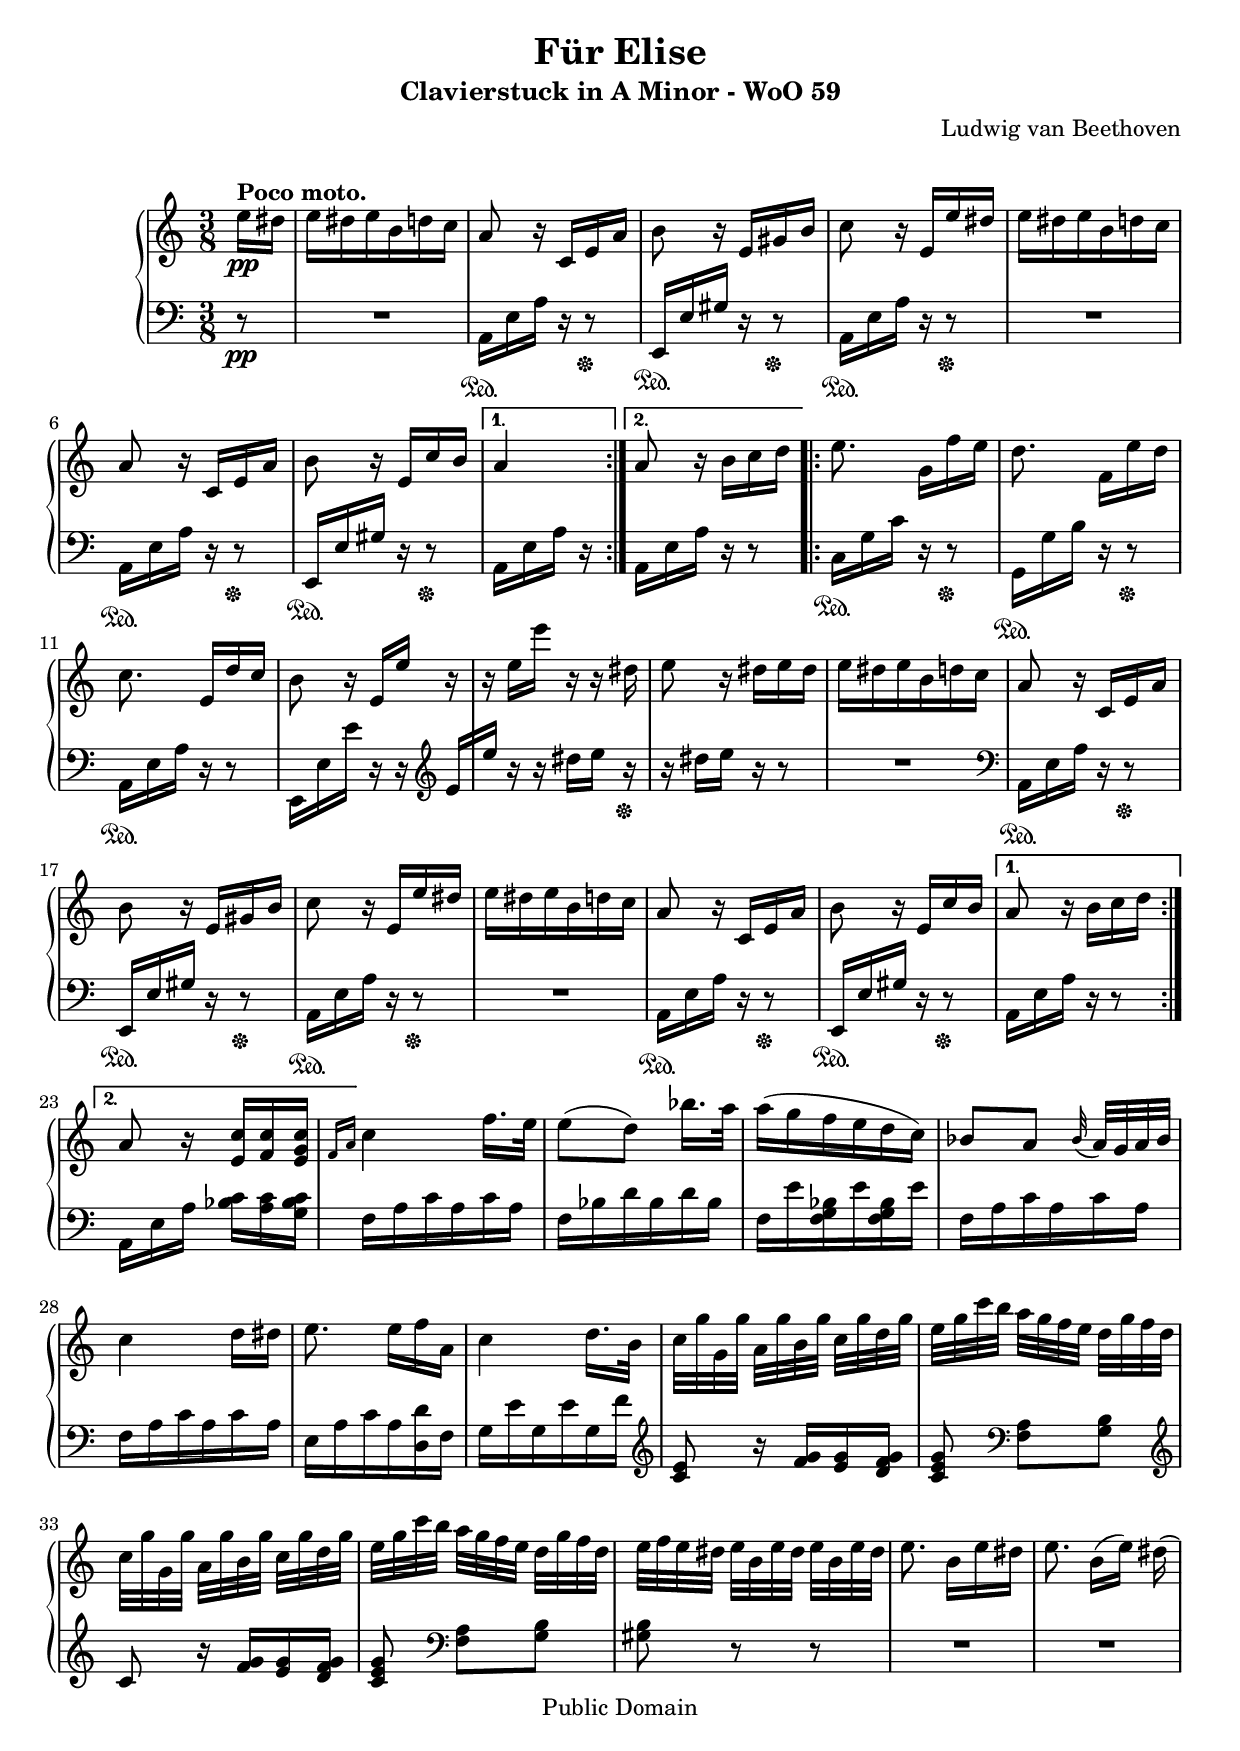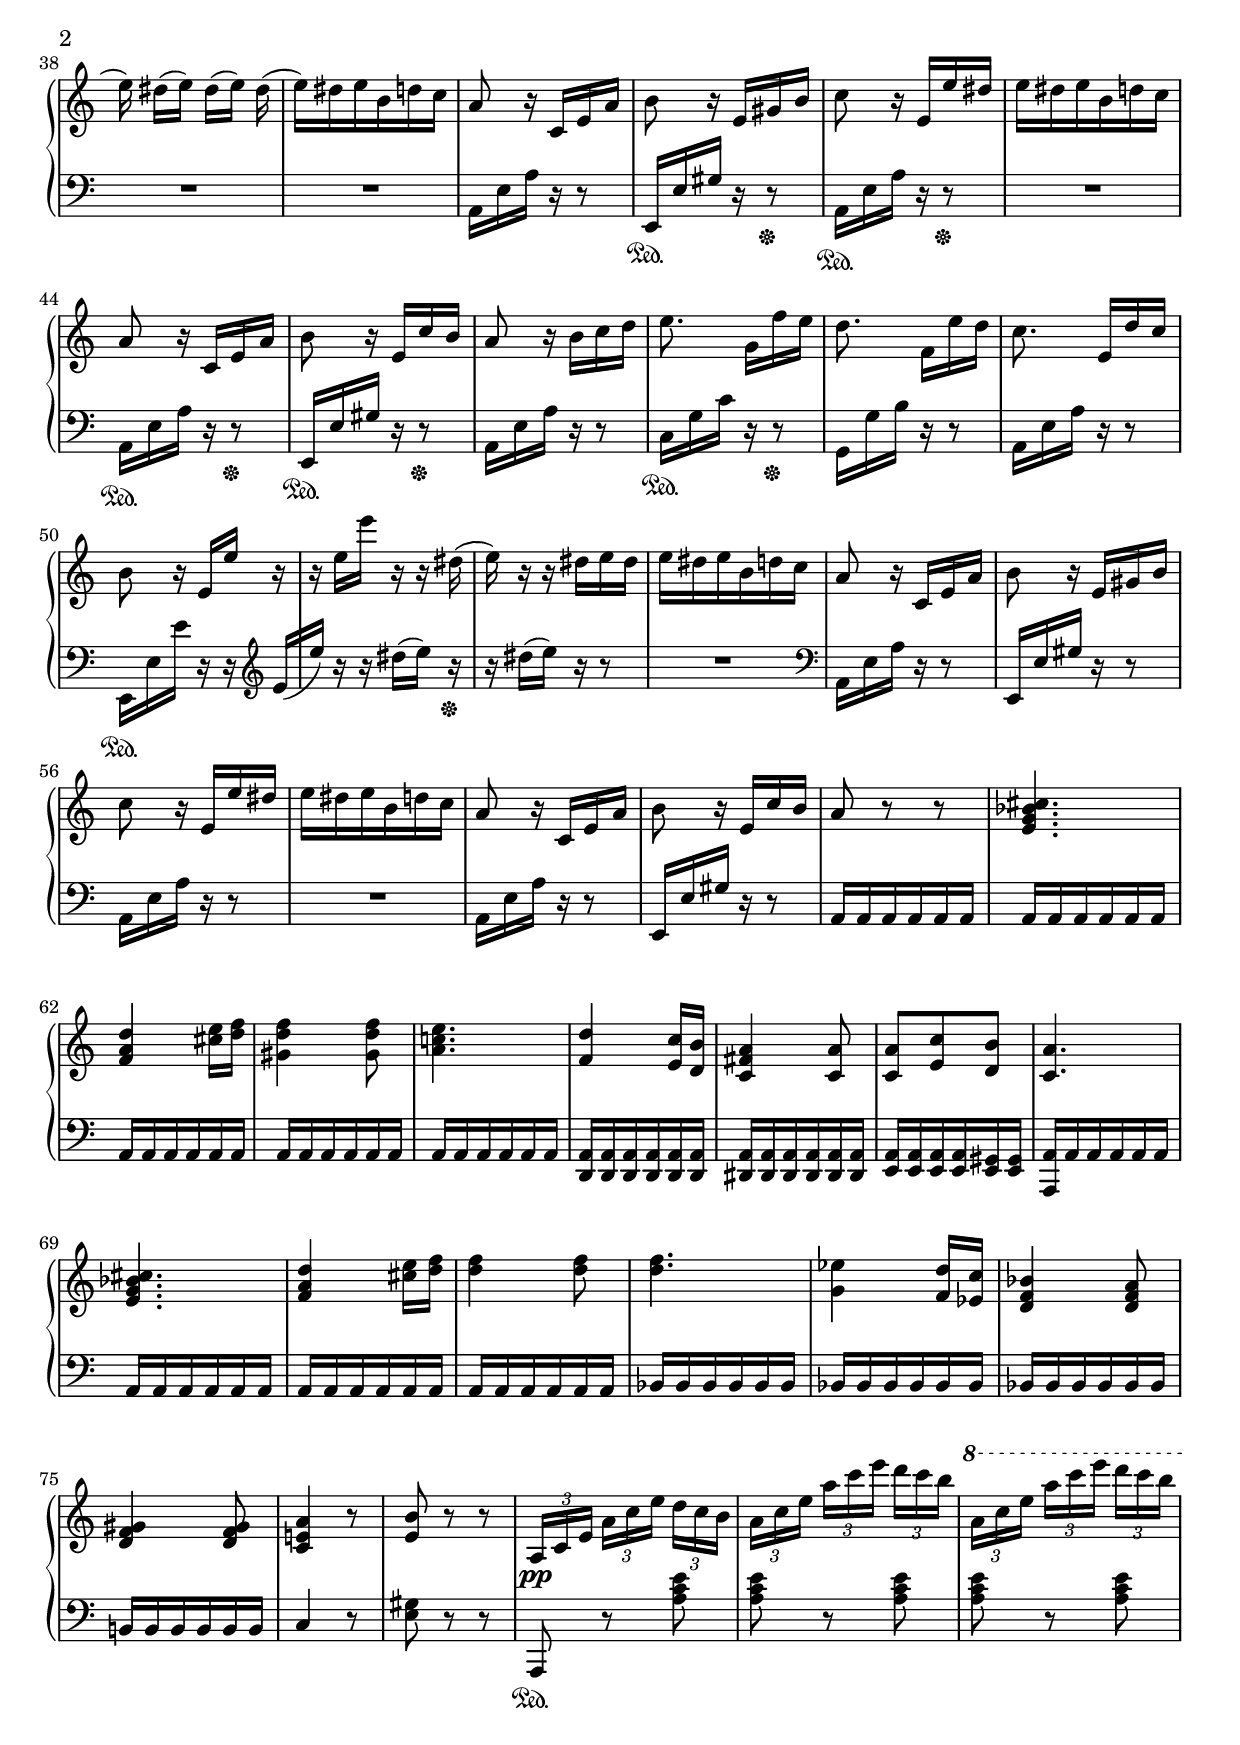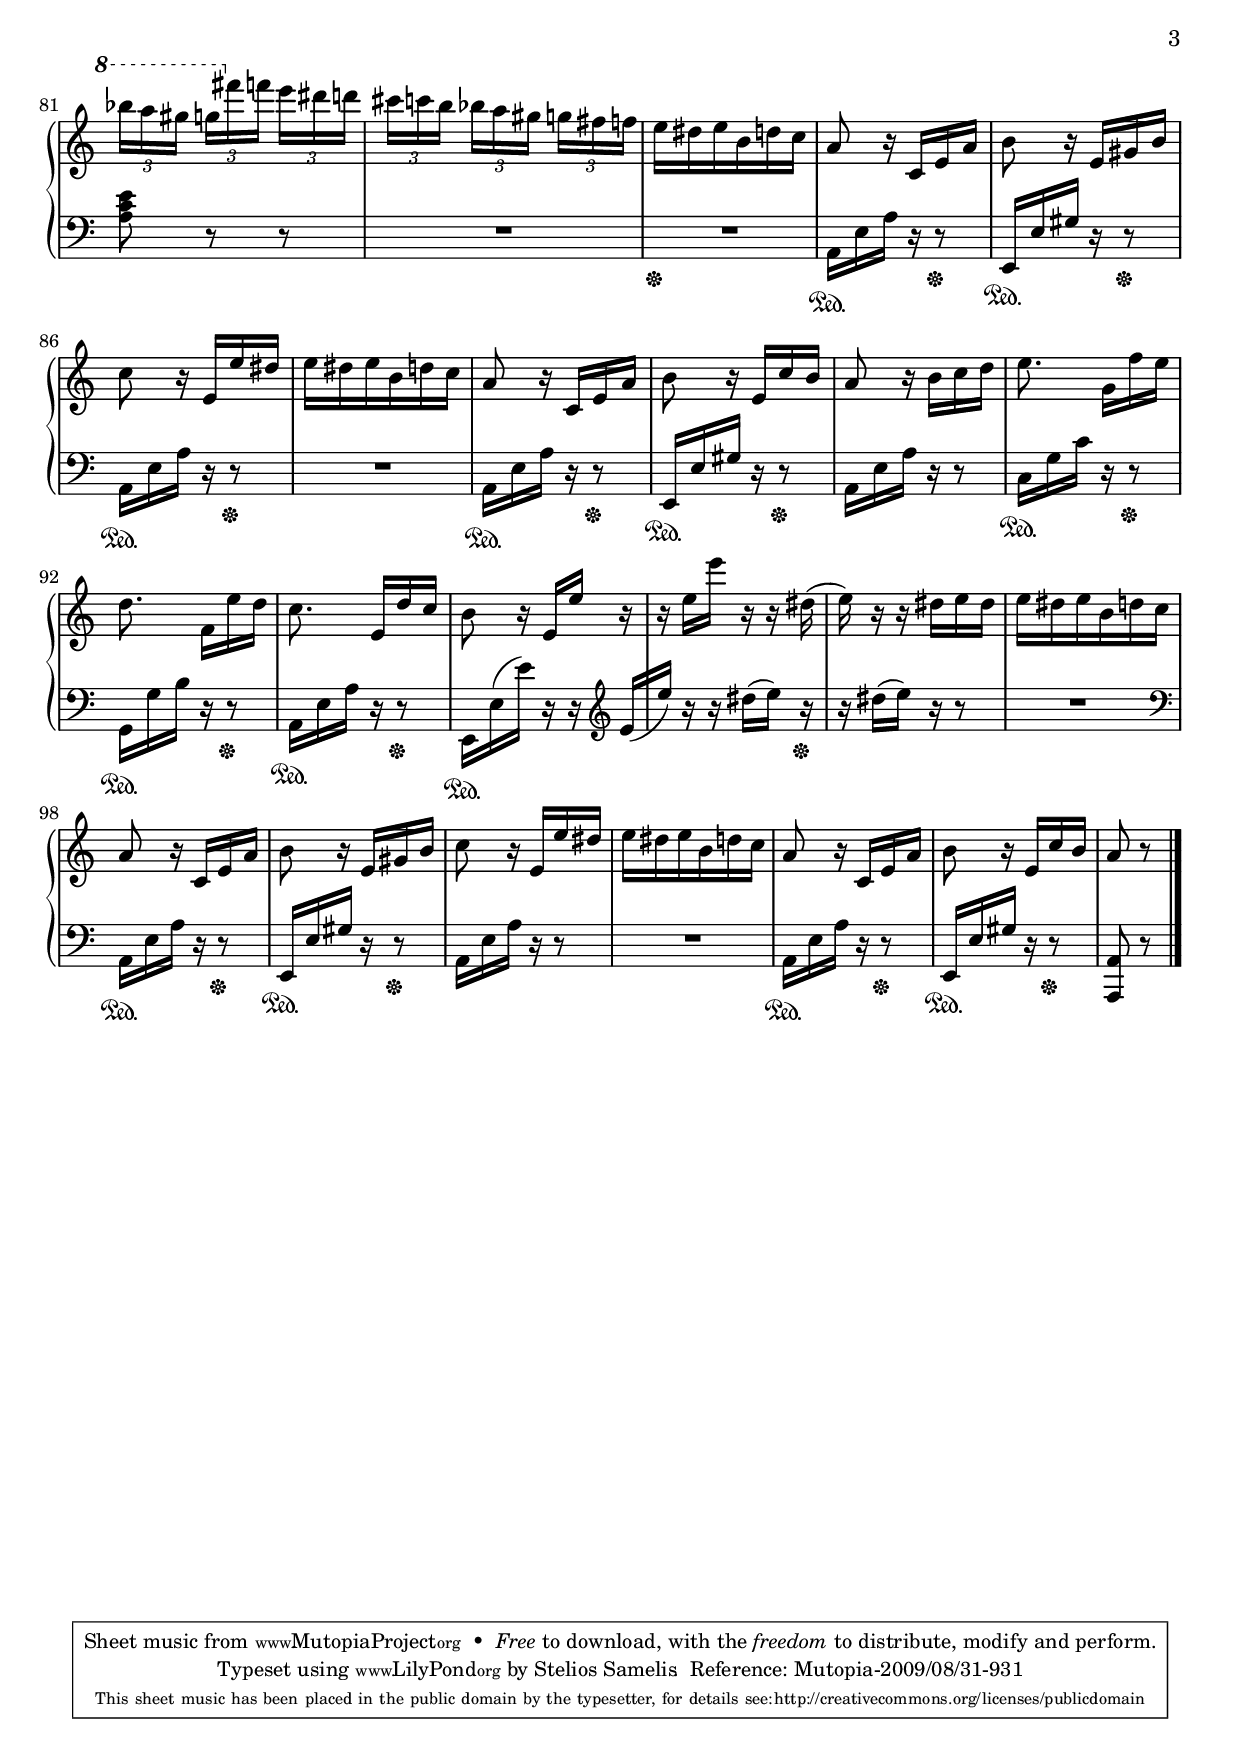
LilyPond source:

\version "2.15.40"

 \header {
  title = "Für Elise"
  subtitle = "Clavierstuck in A Minor - WoO 59"
  composer = "Ludwig van Beethoven"
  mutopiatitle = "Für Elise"
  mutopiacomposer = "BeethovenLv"
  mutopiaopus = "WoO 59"
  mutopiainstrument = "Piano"
  date = "1810"
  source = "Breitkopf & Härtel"
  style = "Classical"
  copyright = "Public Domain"
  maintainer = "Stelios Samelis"

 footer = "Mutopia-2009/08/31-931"
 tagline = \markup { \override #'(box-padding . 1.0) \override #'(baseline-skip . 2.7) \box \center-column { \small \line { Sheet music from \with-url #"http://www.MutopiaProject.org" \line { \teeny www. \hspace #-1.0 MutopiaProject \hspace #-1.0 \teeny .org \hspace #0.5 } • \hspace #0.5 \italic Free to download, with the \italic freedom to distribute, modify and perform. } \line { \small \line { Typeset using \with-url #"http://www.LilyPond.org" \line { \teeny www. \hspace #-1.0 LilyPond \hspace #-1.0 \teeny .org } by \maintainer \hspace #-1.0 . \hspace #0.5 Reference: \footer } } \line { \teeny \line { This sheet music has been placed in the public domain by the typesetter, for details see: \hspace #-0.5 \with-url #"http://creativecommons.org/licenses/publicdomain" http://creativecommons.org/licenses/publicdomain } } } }
}

\score {

 \new PianoStaff
 <<
 \new Staff = "up" {
 \clef treble
 \key a \minor
 \time 3/8
 \override Score.MetronomeMark #'transparent = ##t
 \tempo 4 = 72
 \repeat volta 2 {
 \partial 8 e''16\pp^\markup { \bold "Poco moto." } dis'' e'' dis'' e'' b' d'' c'' a'8 r16 c' e' a' b'8 r16 e' gis' b'
 c''8 r16 e' e'' dis'' e'' dis'' e'' b' d'' c'' a'8 r16 c' e' a' b'8 r16 e' c'' b' }
 \alternative { { a'4 } { a'8 \bar "" r16 b' \partial 8 c''16 d'' } }
 \repeat volta 2 {
 e''8. g'16[ f'' e''] d''8. f'16[ e'' d''] c''8. e'16[ d'' c''] b'8 r16 e'[ e''] r r e''[ e'''] r r dis''
 e''8 r16 dis'' e'' dis'' e''16 dis'' e'' b' d'' c''
 a'8 r16 c' e' a' b'8 r16 e' gis' b' c''8 r16 e' e'' dis'' e'' dis'' e'' b' d'' c'' a'8 r16 c' e' a' b'8 r16 e' c'' b' }
 \alternative { { a'8 r16 b'[ c'' d''] } { a'8 r16 <e' c''>[ <f' c''> <e' g' c''>] } }

 \grace { f'16[ a'] } c''4 f''16. e''32 e''8([ d'']) bes''16. a''32 a''16( g'' f'' e'' d'' c'')
 bes'8[ a'] \appoggiatura bes'32 a'32[ g' a' bes'] c''4 d''16[ dis''] e''8. e''16[ f'' a'] c''4 d''16. b'32
 c''32[ g'' g' g''] a'[ g'' b' g''] c''[ g'' d'' g''] e''[ g'' c''' b''] a''[ g'' f'' e''] d''[ g'' f'' d'']
 c''32[ g'' g' g''] a'[ g'' b' g''] c''[ g'' d'' g''] e''[ g'' c''' b''] a''[ g'' f'' e''] d''[ g'' f'' d'']
 e''32[ f'' e'' dis''] e''[ b' e'' dis''] e''[ b' e'' dis''] e''8. b'16[ e'' dis'']
 e''8. b'16([ e'']) dis''( e'') dis''([ e'']) dis''([ e'']) dis''( e'') dis'' e'' b' d'' c''
 a'8 r16 c' e' a' b'8 r16 e' gis' b' c''8 r16 e' e'' dis'' e'' dis'' e'' b' d'' c'' a'8 r16 c' e' a' b'8 r16 e' c'' b'
 a'8 r16 b'16 c'' d'' e''8. g'16[ f'' e''] d''8. f'16[ e'' d''] c''8. e'16[ d'' c''] b'8 r16 e'[ e''] r
 r16 e''[ e'''] r r dis''( e'') r r dis''[ e'' dis''] e'' dis'' e'' b' d'' c''
 a'8 r16 c' e' a' b'8 r16 e' gis' b' c''8 r16 e' e'' dis'' e'' dis'' e'' b' d'' c'' a'8 r16 c' e' a' b'8 r16 e' c'' b'

 a'8 r r <e' g' bes' cis''>4. <f' a' d''>4 <cis'' e''>16[ <d'' f''>] <gis' d'' f''>4 <gis' d'' f''>8 <a' c''! e''>4.
 <f' d''>4 <e' c''>16[ <d' b'>] <c' fis' a'>4 <c' a'>8 <c' a'>8[ <e' c''> <d' b'>] <c' a'>4.
 <e' g' bes' cis''>4. <f' a' d''>4 <cis'' e''>16[ <d'' f''>] <d'' f''>4 <d'' f''>8 <d'' f''>4.
 <g' ees''>4 <f' d''>16[ <ees' c''>] <d' f' bes'>4 <d' f' a'>8 <d' f' gis'>4 <d' f' gis'>8 <c' e'! a'>4 r8 <e' b'>8 r r
 \set tupletSpannerDuration = #(ly:make-moment 1 8)
 \times 2/3 { a16\pp[ c' e'] a'[ c'' e''] d''[ c'' b'] a'[ c'' e''] a''[ c''' e'''] d'''[ c''' b''] \ottava #1
 a''[ c''' e'''] a'''[ c'''' e''''] d''''[ c'''' b'''] bes'''[ a''' gis'''] g'''[ \ottava #0 fis''' f'''] e'''[ dis''' d''']
 cis'''[ c''' b''] bes''[ a'' gis''] g''[ fis'' f''] }

 e''16 dis'' e'' b' d'' c'' a'8 r16 c' e' a' b'8 r16 e' gis' b'
 c''8 r16 e' e'' dis'' e'' dis'' e'' b' d'' c'' a'8 r16 c' e' a' b'8 r16 e' c'' b'
 a'8 r16 b'16 c'' d'' e''8. g'16[ f'' e''] d''8. f'16[ e'' d''] c''8. e'16[ d'' c''] b'8 r16 e'[ e''] r
 r16 e''[ e'''] r r dis''( e'') r r dis''[ e'' dis''] e'' dis'' e'' b' d'' c''
 a'8 r16 c' e' a' b'8 r16 e' gis' b' c''8 r16 e' e'' dis'' e'' dis'' e'' b' d'' c'' a'8 r16 c' e' a' b'8 r16 e' c'' b'
 a'8 r \bar "|."
}

 \new Staff = "down" {
 \clef bass
 \key a \minor
 \time 3/8
 \repeat volta 2 {
 \partial 8 r8\pp R4. a,16\sustainOn e a r16 r8\sustainOff e,16\sustainOn e gis r r8\sustainOff
 a,16\sustainOn e a r r8\sustainOff R4. a,16\sustainOn e a r r8\sustainOff
 e,16\sustainOn e gis r r8\sustainOff }
 \alternative { { a,16 e a r } { a,16[ e \bar "" a16] r \partial 8 r8 } }
 \repeat volta 2 {
 c16\sustainOn g c' r r8\sustainOff g,16\sustainOn g b r r8\sustainOff
 a,16\sustainOn e a r r8 e,16 e e' r r \clef treble e'16[ e''] r r dis''[ e''] r\sustainOff r16 dis''[ e''] r r8 R4.
 \clef bass a,16\sustainOn e a r16 r8\sustainOff e,16\sustainOn e gis r r8\sustainOff
 a,16\sustainOn e a r r8\sustainOff R4. a,16\sustainOn e a r r8\sustainOff
 e,16\sustainOn e gis r r8\sustainOff }
 \alternative { { a,16 e a r r8 } { a,16[ e a] <bes c'>[ <a c'> <g bes c'>] } }

 f16 a c' a c' a f bes d' bes d' bes f e' <f g bes> e' <f g bes> e' f a c' a c' a f a c' a c' a e a c' a <d d'> f
 g16 e' g e' g f' \clef treble <c' e'>8 r16 <f' g'>[ <e' g'> <d' f' g'>] <c' e' g'>8 \clef bass <f a>8[ <g b>]
 \clef treble c'8 r16 <f' g'>[ <e' g'> <d' f' g'>] <c' e' g'>8 \clef bass <f a>8[ <g b>] <gis b>8 r r R4.
 R4. R4. R4. a,16 e a r16 r8 e,16\sustainOn e gis r r8\sustainOff a,16\sustainOn e a r r8\sustainOff
 R4. a,16\sustainOn e a r r8\sustainOff e,16\sustainOn e gis r r8\sustainOff a,16 e a r r8
 c16\sustainOn g c' r r8\sustainOff g,16 g b r r8 a,16 e a r r8 e,16\sustainOn e e' r r
 \clef treble e'16([ e'']) r r dis''([ e'']) r\sustainOff r dis''([ e'']) r r8 R4.
 \clef bass a,16 e a r16 r8 e,16 e gis r r8 a,16 e a r r8 R4. a,16 e a r r8 e,16 e gis r r8

 a,16 a, a, a, a, a, a, a, a, a, a, a, a, a, a, a, a, a, a, a, a, a, a, a, a, a, a, a, a, a,
 <d, a,> <d, a,> <d, a,> <d, a,> <d, a,> <d, a,> <dis, a,> <dis, a,> <dis, a,> <dis, a,> <dis, a,> <dis, a,>
 <e, a,> <e, a,> <e, a,> <e, a,> <e, gis,> <e, gis,> <a,, a,> a, a, a, a, a, a, a, a, a, a, a, a, a, a, a, a, a, a, a, a, a, a, a,
 bes, bes, bes, bes, bes, bes, bes, bes, bes, bes, bes, bes, bes, bes, bes, bes, bes, bes,
 b,! b, b, b, b, b, c4 r8 <e gis>8 r r
 a,,8\sustainOn r <a c' e'> <a c' e'> r <a c' e'> <a c' e'> r <a c' e'> <a c' e'> r r R4.

 R4.\sustainOff a,16\sustainOn e a r r8\sustainOff e,16\sustainOn e gis r r8\sustainOff
 a,16\sustainOn e a r r8\sustainOff R4.
 a,16\sustainOn e a r r8\sustainOff e,16\sustainOn e gis r r8\sustainOff a,16 e a r r8
 c16\sustainOn g c' r r8\sustainOff g,16\sustainOn g b r r8\sustainOff
 a,16\sustainOn e a r r8\sustainOff e,16\sustainOn e( e') r r
 \clef treble e'16([ e'']) r r dis''([ e'']) r\sustainOff r dis''([ e'']) r r8 R4.
 \clef bass a,16\sustainOn e a r16 r8\sustainOff e,16\sustainOn e gis r r8\sustainOff a,16 e a r r8 R4.
 a,16\sustainOn e a r r8\sustainOff e,16\sustainOn e gis r r8\sustainOff <a,, a,>8 r \bar "|."
}
>>

 \layout { }

 \midi { }

}

